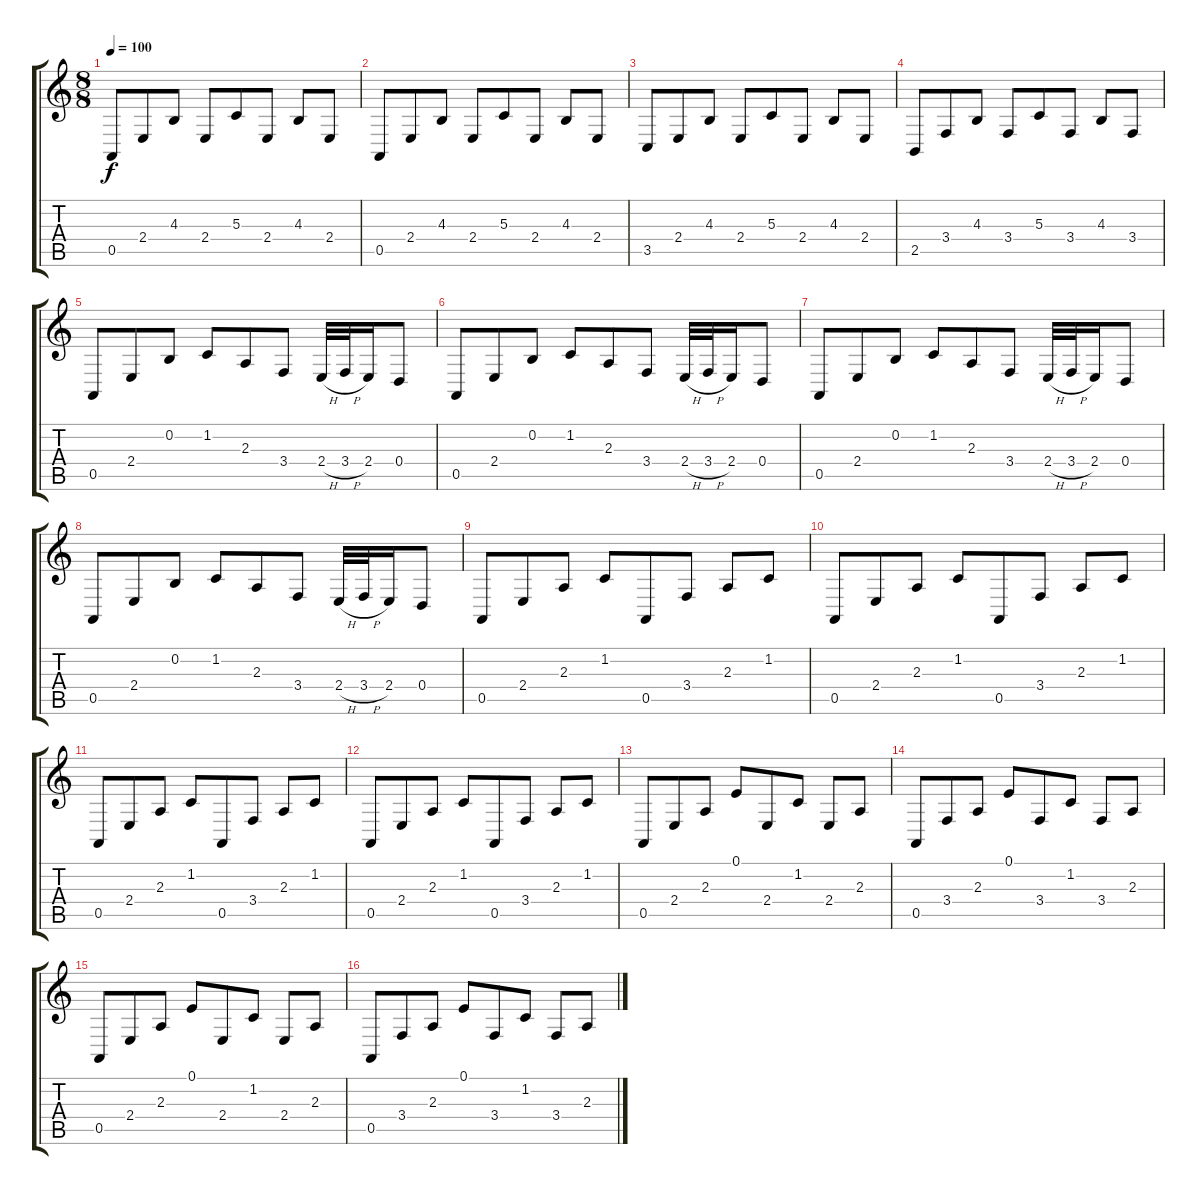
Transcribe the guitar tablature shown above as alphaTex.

\track "" {instrument pad1newage}
\staff {score tabs}
\tuning (E4 B3 G3 D3 A2 E2) {hide}
\ts (8 8)
\tempo 100
\clef g2
\ks c
0.5.8{dy f} 2.4.8 4.3.8 2.4.8 5.3.8 2.4.8 4.3.8 2.4.8 |
0.5.8 2.4.8 4.3.8 2.4.8 5.3.8 2.4.8 4.3.8 2.4.8 |
3.5.8 2.4.8 4.3.8 2.4.8 5.3.8 2.4.8 4.3.8 2.4.8 |
2.5.8 3.4.8 4.3.8 3.4.8 5.3.8 3.4.8 4.3.8 3.4.8 |
0.5.8 2.4.8 0.2.8 1.2.8 2.3.8 3.4.8 2.4{h}.32 3.4{h}.32 2.4.16 0.4.8 |
0.5.8 2.4.8 0.2.8 1.2.8 2.3.8 3.4.8 2.4{h}.32 3.4{h}.32 2.4.16 0.4.8 |
0.5.8 2.4.8 0.2.8 1.2.8 2.3.8 3.4.8 2.4{h}.32 3.4{h}.32 2.4.16 0.4.8 |
0.5.8 2.4.8 0.2.8 1.2.8 2.3.8 3.4.8 2.4{h}.32 3.4{h}.32 2.4.16 0.4.8 |
0.5.8 2.4.8 2.3.8 1.2.8 0.5.8 3.4.8 2.3.8 1.2.8 |
0.5.8 2.4.8 2.3.8 1.2.8 0.5.8 3.4.8 2.3.8 1.2.8 |
0.5.8 2.4.8 2.3.8 1.2.8 0.5.8 3.4.8 2.3.8 1.2.8 |
0.5.8 2.4.8 2.3.8 1.2.8 0.5.8 3.4.8 2.3.8 1.2.8 |
0.5.8 2.4.8 2.3.8 0.1.8 2.4.8 1.2.8 2.4.8 2.3.8 |
0.5.8 3.4.8 2.3.8 0.1.8 3.4.8 1.2.8 3.4.8 2.3.8 |
0.5.8 2.4.8 2.3.8 0.1.8 2.4.8 1.2.8 2.4.8 2.3.8 |
0.5.8 3.4.8 2.3.8 0.1.8 3.4.8 1.2.8 3.4.8 2.3.8
